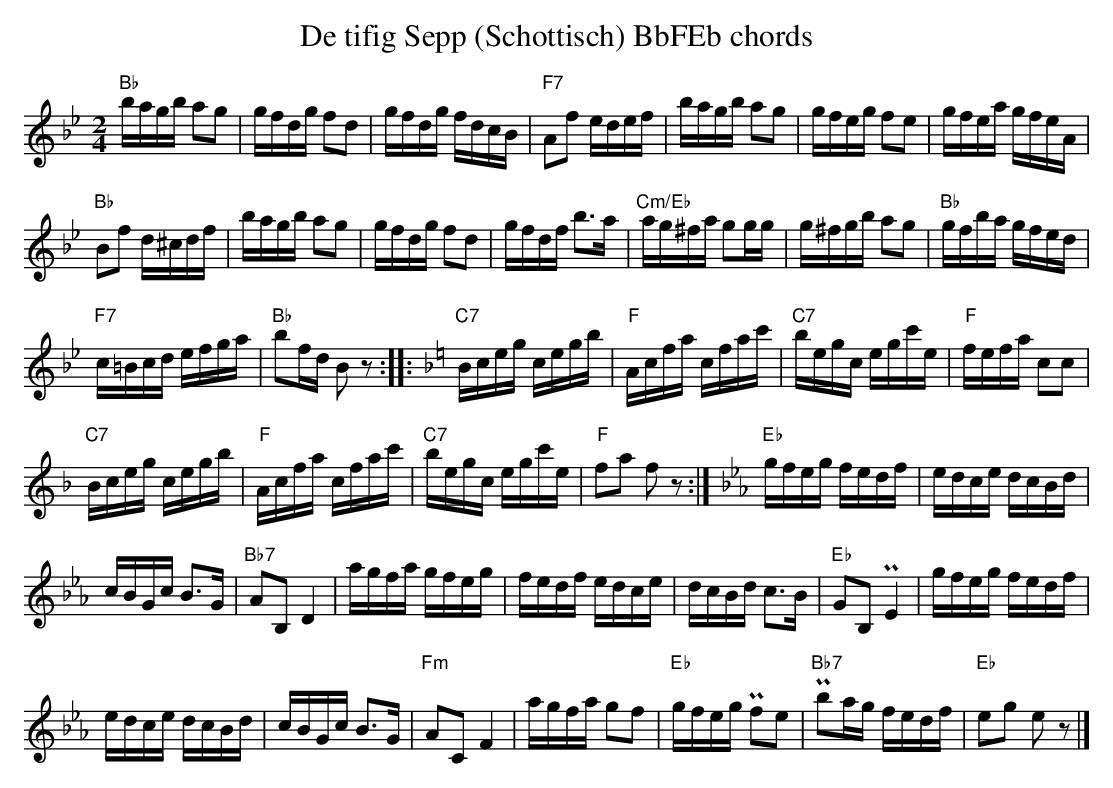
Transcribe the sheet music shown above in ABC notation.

X:1
T: De tifig Sepp (Schottisch) BbFEb chords
M:2/4
L:1/16
K:Bb %%MIDI gchordon
"Bb"bagb a2g2 | gfdg f2d2 | gfdg fdcB | "F7"A2f2 edef | bagb a2g2 | gfeg f2e2 | gfea gfeA |
"Bb"B2f2 d^cdf | bagb a2g2 | gfdg f2d2 | gfdf b3a | "Cm/Eb"ag^fa g2gg | g^fgb a2g2 | "Bb"gfba gfed |
"F7"c=Bcd efga | "Bb"b2fd B2 z2 ::[K:F] "C7"Bceg cegb | "F"Acfa cfac' | "C7"begc egc'e | "F"fefa c2c2 |
"C7"Bceg cegb | "F"Acfa cfac' | "C7"begc egc'e | "F"f2a2 f2z2 :| [K:Eb] "Eb"gfeg fedf | edce dcBd |
cBGc B3G | "Bb7"A2B,2 D4 | agfa gfeg | fedf edce | dcBd c3B | "Eb"G2B,2 PE4 | gfeg fedf |
edce dcBd | cBGc B3G | "Fm"A2C2 F4 | agfa g2f2 | "Eb"gfeg Pf2e2 | "Bb7"Pb2ag fedf | "Eb"e2g2 e2 z2 |]
